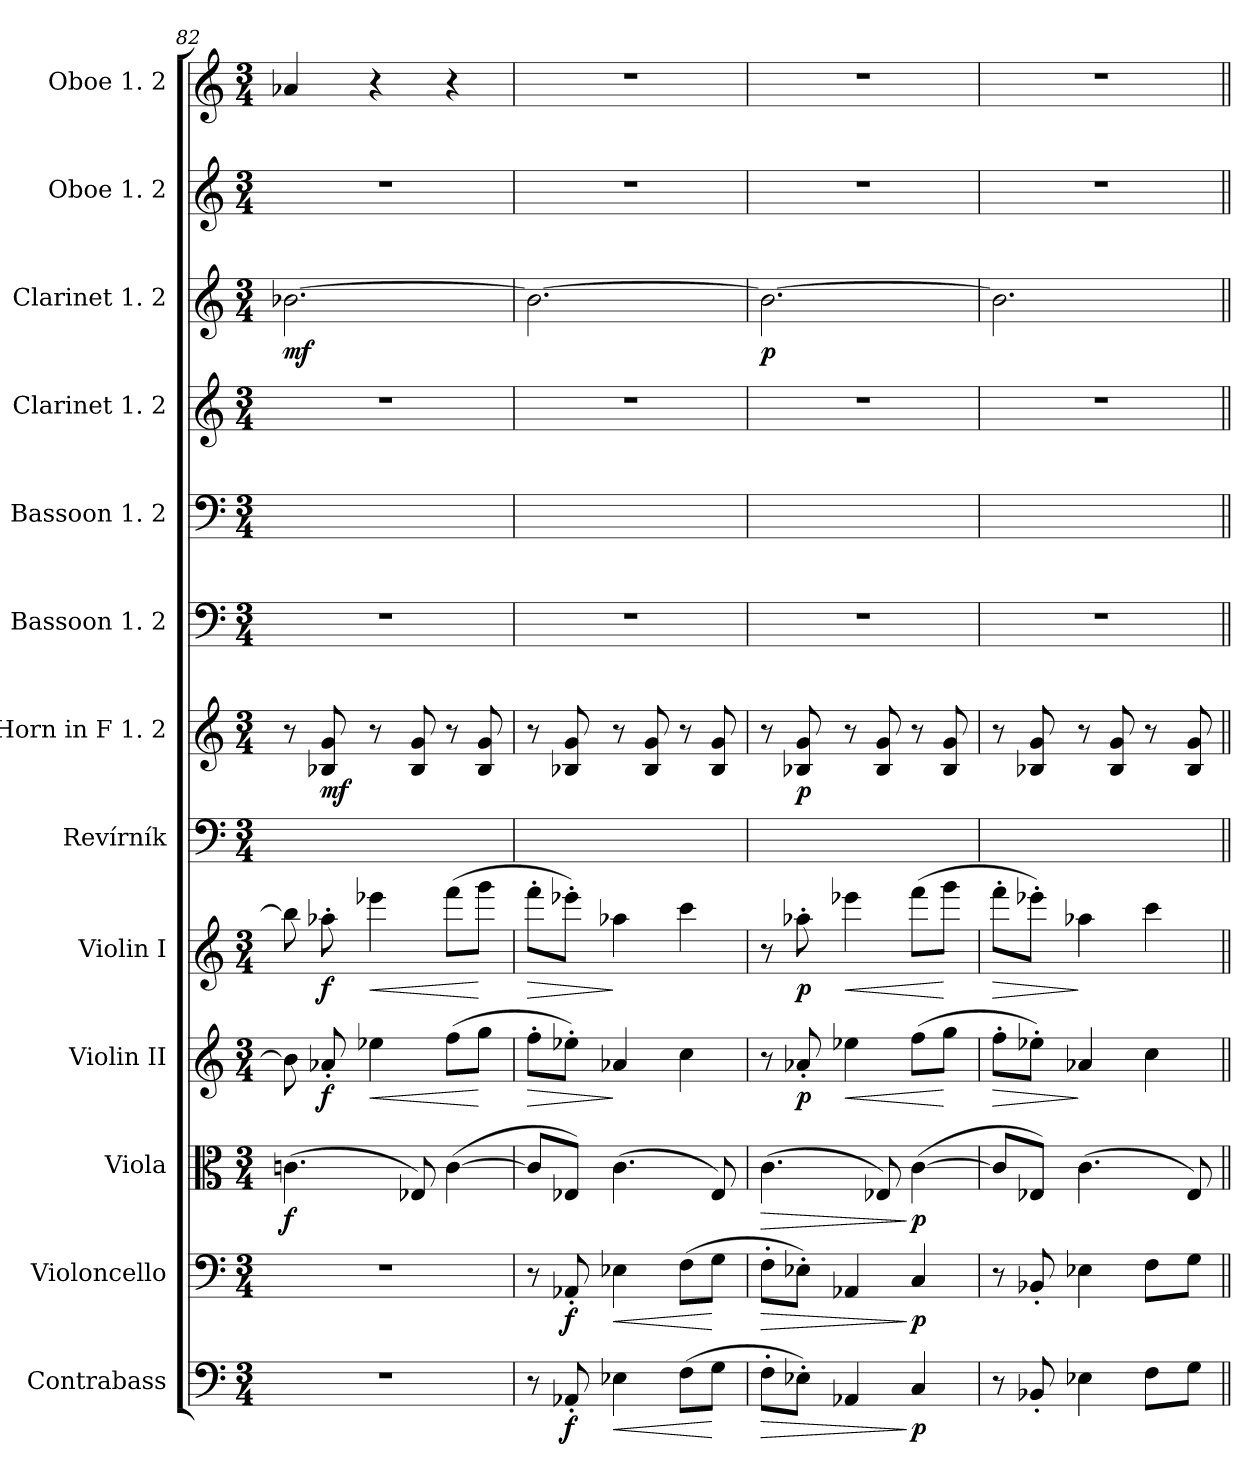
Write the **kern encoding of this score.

**kern	**dynam	**kern	**dynam	**kern	**dynam	**kern	**dynam	**kern	**dynam	**kern	**kern	**dynam	**kern	**kern	**kern	**kern	**dynam	**kern	**kern
*part13	*part13	*part12	*part12	*part11	*part11	*part10	*part10	*part9	*part9	*part8	*part7	*part7	*part6	*part5	*part4	*part3	*part3	*part2	*part1
*staff13	*staff13	*staff12	*staff12	*staff11	*staff11	*staff10	*staff10	*staff9	*staff9	*staff8	*staff7	*staff7	*staff6	*staff5	*staff4	*staff3	*staff3	*staff2	*staff1
*I"Contrabass	*	*I"Violoncello	*	*I"Viola	*	*I"Violin II	*	*I"Violin I	*	*I"Revírník	*I"Horn in F 1. 2	*	*I"Bassoon 1. 2	*I"Bassoon 1. 2	*I"Clarinet 1. 2	*I"Clarinet 1. 2	*	*I"Oboe 1. 2	*I"Oboe 1. 2
*I'Cb.	*	*I'Vc.	*	*I'Vla.	*	*I'Vln. II	*	*I'Vln. I	*	*I'Rv.	*I'Hn.	*	*I'Bsn.	*I'Bsn.	*I'Cl.	*I'Cl.	*	*I'Ob.	*I'Ob.
*clefF4	*	*clefF4	*	*clefC3	*	*clefG2	*	*clefG2	*	*clefF4	*clefG2	*	*clefF4	*clefF4	*clefG2	*clefG2	*	*clefG2	*clefG2
*ITrd7c12	*	*	*	*	*	*	*	*	*	*	*ITrd4c7	*	*	*	*ITrd1c2	*ITrd1c2	*	*	*
*k[]	*	*k[]	*	*k[]	*	*k[]	*	*k[]	*	*k[]	*k[b-]	*	*k[]	*k[]	*k[b-e-]	*k[b-e-]	*	*k[]	*k[]
*M3/4	*	*M3/4	*	*M3/4	*	*M3/4	*	*M3/4	*	*M3/4	*M3/4	*	*M3/4	*M3/4	*M3/4	*M3/4	*	*M3/4	*M3/4
=82	=82	=82	=82	=82	=82	=82	=82	=82	=82	=82	=82	=82	=82	=82	=82	=82	=82	=82	=82
4%3r	.	4%3r	.	(4.cn	f	8b-]	.	8bb-]	.	6ryy	8r	.	4%3r	8ryy	4%3r	[2.a-X	mf	4%3r	4a-X
.	.	.	.	.	.	8a-X'	f	8aa-X'	f	.	8E-X 8c	mf	.	8ryy	.	.	.	.	.
.	.	.	.	.	.	.	.	.	.	6ryy	.	.	.	.	.	.	.	.	.
!	!	!	!	!	!	!	!LO:HP:b	!	!LO:HP:b	!	!	!	!	!	!	!	!	!	!
.	.	.	.	.	.	4ee-X	<	4eee-X	<	.	8r	.	.	8ryy	.	.	.	.	4r
.	.	.	.	.	.	.	.	.	.	6ryy	.	.	.	.	.	.	.	.	.
.	.	.	.	8E-X)	.	.	.	.	.	.	8E- 8c	.	.	8ryy	.	.	.	.	.
.	.	.	.	([4c	.	(8ffL	.	(8fffL	.	4ryy	8r	.	.	8ryy	.	.	.	.	4r
.	.	.	.	.	.	8ggJ	[	8gggJ	[	.	8E- 8c	.	.	8ryy	.	.	.	.	.
=83	=83	=83	=83	=83	=83	=83	=83	=83	=83	=83	=83	=83	=83	=83	=83	=83	=83	=83	=83
!	!	!	!	!	!	!	!LO:HP:b	!	!LO:HP:b	!	!	!	!	!	!	!	!	!	!
8r	.	8r	.	8cL]	.	8ff'L	>	8fff'L	>	4%3ryy	8r	.	4%3r	8ryy	4%3r	2.a-_	.	4%3r	4%3r
8AAA-X'	f	8AA-X'	f	8E-XJ)	.	8ee-X'J)	.	8eee-X'J)	.	.	8E-X 8c	.	.	8ryy	.	.	.	.	.
!	!LO:HP:b	!	!LO:HP:b	!	!	!	!	!	!	!	!	!	!	!	!	!	!	!	!
4EE-X	<	4E-X	<	(4.c	.	4a-X	]	4aa-X	]	.	8r	.	.	8ryy	.	.	.	.	.
.	.	.	.	.	.	.	.	.	.	.	8E- 8c	.	.	8ryy	.	.	.	.	.
(8FFL	.	(8FL	.	.	.	4cc	.	4ccc	.	.	8r	.	.	8ryy	.	.	.	.	.
8GGJ	[	8GJ	[	8E-)	.	.	.	.	.	.	8E- 8c	.	.	8ryy	.	.	.	.	.
=84	=84	=84	=84	=84	=84	=84	=84	=84	=84	=84	=84	=84	=84	=84	=84	=84	=84	=84	=84
!	!LO:HP:b	!	!LO:HP:b	!	!LO:HP:b	!	!	!	!	!	!	!	!	!	!	!	!	!	!
8FF'L	>	8F'L	>	(4.c	>	8r	.	8r	.	4ryy	8r	.	4%3r	8ryy	4%3r	2.a-_	p	4%3r	4%3r
8EE-X'J)	.	8E-X'J)	.	.	.	8a-X'	p	8aa-X'	p	.	8E-X 8c	p	.	8ryy	.	.	.	.	.
!	!	!	!	!	!	!	!LO:HP:b	!	!LO:HP:b	!	!	!	!	!	!	!	!	!	!
4AAA-X	.	4AA-X	.	.	.	4ee-X	<	4eee-X	<	4ryy	8r	.	.	8ryy	.	.	.	.	.
.	.	.	.	8E-X)	.	.	.	.	.	.	8E- 8c	.	.	8ryy	.	.	.	.	.
4CC	] p	4C	] p	([4c	] p	(8ffL	.	(8fffL	.	4ryy	8r	.	.	8ryy	.	.	.	.	.
.	.	.	.	.	.	8ggJ	[	8gggJ	[	.	8E- 8c	.	.	8ryy	.	.	.	.	.
=9	=9	=9	=9	=9	=9	=9	=9	=9	=9	=9	=9	=9	=9	=9	=9	=9	=9	=9	=9
!	!	!	!	!	!	!	!LO:HP:b	!	!LO:HP:b	!	!	!	!	!	!	!	!	!	!
8r	.	8r	.	8cL]	.	8ff'L	>	8fff'L	>	16%3ryy	8r	.	4%3r	8ryy	4%3r	2.a-]	.	4%3r	4%3r
8BBB-X'	.	8BB-X'	.	8E-XJ)	.	8ee-X'J)	.	8eee-X'J)	.	.	8E-X 8c	.	.	8ryy	.	.	.	.	.
.	.	.	.	.	.	.	.	.	.	16%3ryy	.	.	.	.	.	.	.	.	.
4EE-X	.	4E-X	.	(4.c	.	4a-X	]	4aa-X	]	.	8r	.	.	8ryy	.	.	.	.	.
.	.	.	.	.	.	.	.	.	.	16%3ryy	8E- 8c	.	.	8ryy	.	.	.	.	.
8FFL	.	8FL	.	.	.	4cc	.	4ccc	.	.	8r	.	.	8ryy	.	.	.	.	.
.	.	.	.	.	.	.	.	.	.	16%3ryy	.	.	.	.	.	.	.	.	.
8GGJ	.	8GJ	.	8E-)	.	.	.	.	.	.	8E- 8c	.	.	8ryy	.	.	.	.	.
=||	=||	=||	=||	=||	=||	=||	=||	=||	=||	=||	=||	=||	=||	=||	=||	=||	=||	=||	=||
*-	*-	*-	*-	*-	*-	*-	*-	*-	*-	*-	*-	*-	*-	*-	*-	*-	*-	*-	*-
